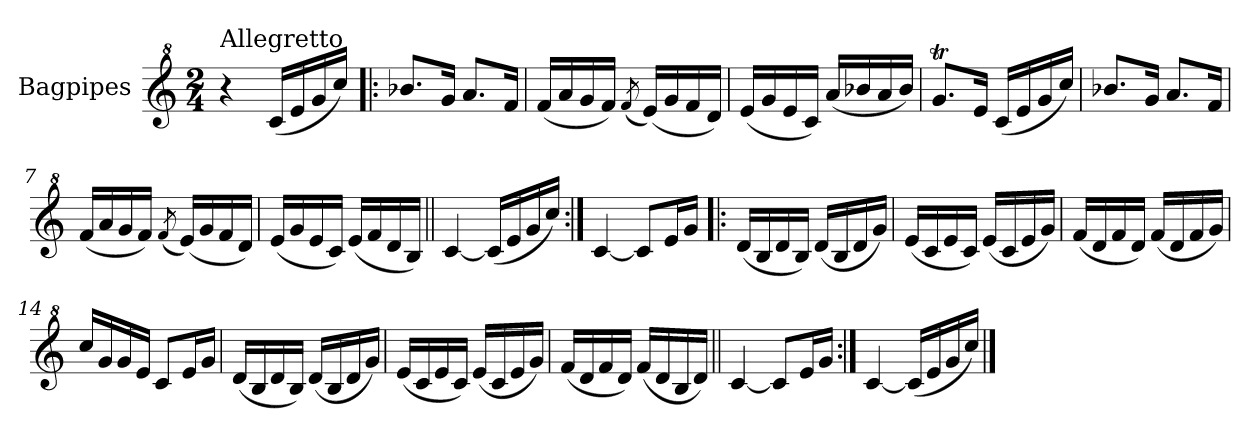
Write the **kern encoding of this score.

**kern
*part1
*staff1
*I"Bagpipes
*I'Bag
*clefG^2
*k[]
*C:
*M2/4
=1
!LO:TX:a:t=Allegretto
4r
(16cc/LL
16ee/
16gg/
16ccc/JJ)
=2!|:
8.bb-X/L
16gg/Jk
8.aa/L
16ff/Jk
=3
(16ff/LL
16aa/
16gg/
16ff/JJ)
(8qff/
(16ee/LL)
16gg/
16ff/
16dd/JJ)
=4
(16ee/LL
16gg/
16ee/
16cc/JJ)
(16aa/LL
16bb-X/
16aa/
16bb-/JJ)
=5
8.ggT/L
16ee/Jk
(16cc/LL
16ee/
16gg/
16ccc/JJ)
=6
8.bb-X/L
16gg/Jk
8.aa/L
16ff/Jk
!!LO:LB:g=z
=7
(16ff/LL
16aa/
16gg/
16ff/JJ)
(8qff/
(16ee/LL)
16gg/
16ff/
16dd/JJ)
=8
(16ee/LL
16gg/
16ee/
16cc/JJ)
(16ee/LL
16ff/
16dd/
16b/JJ)
=9||
[4cc/
(16cc/LL]
16ee/
16gg/
16ccc/JJ)
=10:|!
[4cc/
8cc/L]
16ee/L
16gg/JJ
=11!|:
(16dd/LL
16b/
16dd/
16b/JJ)
(16dd/LL
16b/
16dd/
16gg/JJ)
=12
(16ee/LL
16cc/
16ee/
16cc/JJ)
(16ee/LL
16cc/
16ee/
16gg/JJ)
!!LO:LB:g=z
=13
(16ff/LL
16dd/
16ff/
16dd/JJ)
(16ff/LL
16dd/
16ff/
16gg/JJ)
=14
16ccc/LL
16gg/
16gg/
16ee/JJ
8cc/L
16ee/L
16gg/JJ
=15
(16dd/LL
16b/
16dd/
16b/JJ)
(16dd/LL
16b/
16dd/
16gg/JJ)
=16
(16ee/LL
16cc/
16ee/
16cc/JJ)
(16ee/LL
16cc/
16ee/
16gg/JJ)
=17
(16ff/LL
16dd/
16ff/
16dd/JJ)
(16ff/LL
16dd/
16b/
16dd/JJ)
=18||
[4cc/
8cc/L]
16ee/L
16gg/JJ
!!LO:LB:g=z
=19:|!
[4cc/
(16cc/LL]
16ee/
16gg/
16ccc/JJ)
==
*-
